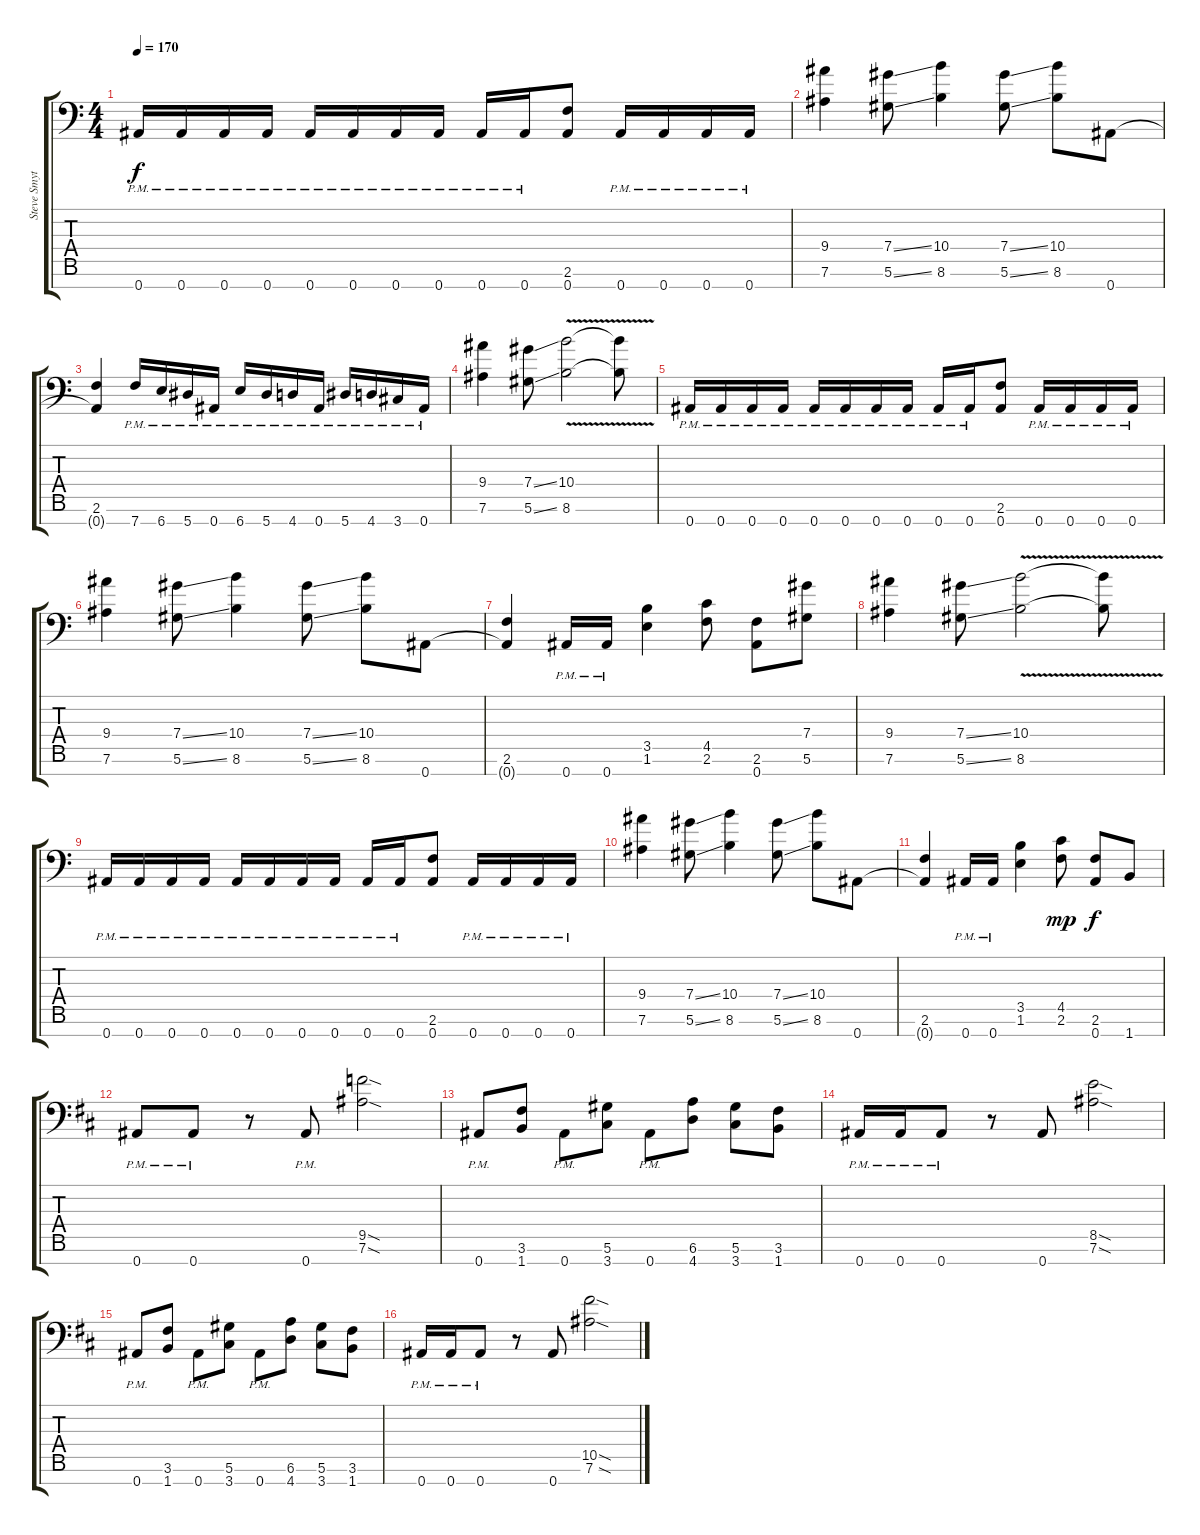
\track ("Steve Smyth Rhythm" "Steve Smyt") {instrument distortionguitar}
\staff {score tabs}
\tuning (Eb4 Bb3 Gb3 Db3 Ab2 Eb2 Bb1) {hide}
\ts (4 4)
\tempo 170
\clef f4
\ks c
0.7{pm}.16{dy f} 0.7{pm}.16 0.7{pm}.16 0.7{pm}.16 0.7{pm}.16 0.7{pm}.16 0.7{pm}.16 0.7{pm}.16 0.7{pm}.16 0.7{pm}.16 (2.6 0.7).8 0.7{pm}.16 0.7{pm}.16 0.7{pm}.16 0.7{pm}.16 |
(9.4 7.6).4 (7.4{ss} 5.6{ss}).8 (10.4 8.6).4 (7.4{ss} 5.6{ss}).8 (10.4 8.6).8 0.7.8 |
(2.6 0.7{t}).4 7.7{pm}.16 6.7{pm}.16 5.7{pm}.16 0.7{pm}.16 6.7{pm}.16 5.7{pm}.16 4.7{pm}.16 0.7{pm}.16 5.7{pm}.16 4.7{pm}.16 3.7{pm}.16 0.7{pm}.16 |
(9.4 7.6).4 (7.4{ss} 5.6{ss}).8 (10.4{v} 8.6{v}).2 (10.4{t} 8.6{t}).8 |
0.7{pm}.16 0.7{pm}.16 0.7{pm}.16 0.7{pm}.16 0.7{pm}.16 0.7{pm}.16 0.7{pm}.16 0.7{pm}.16 0.7{pm}.16 0.7{pm}.16 (2.6 0.7).8 0.7{pm}.16 0.7{pm}.16 0.7{pm}.16 0.7{pm}.16 |
(9.4 7.6).4 (7.4{ss} 5.6{ss}).8 (10.4 8.6).4 (7.4{ss} 5.6{ss}).8 (10.4 8.6).8 0.7.8 |
(2.6 0.7{t}).4 0.7{pm}.16 0.7{pm}.16 (3.5 1.6).4 (4.5 2.6).8 (2.6 0.7).8 (7.4 5.6).8 |
(9.4 7.6).4 (7.4{ss} 5.6{ss}).8 (10.4{v} 8.6{v}).2 (10.4{t} 8.6{t}).8 |
0.7{pm}.16 0.7{pm}.16 0.7{pm}.16 0.7{pm}.16 0.7{pm}.16 0.7{pm}.16 0.7{pm}.16 0.7{pm}.16 0.7{pm}.16 0.7{pm}.16 (2.6 0.7).8 0.7{pm}.16 0.7{pm}.16 0.7{pm}.16 0.7{pm}.16 |
(9.4 7.6).4 (7.4{ss} 5.6{ss}).8 (10.4 8.6).4 (7.4{ss} 5.6{ss}).8 (10.4 8.6).8 0.7.8 |
(2.6 0.7{t}).4 0.7{pm}.16 0.7{pm}.16 (3.5 1.6).4 (4.5 2.6).8{dy mp} (2.6 0.7).8{dy f} 1.7.8 |
\ks d
0.7{pm}.8 0.7{pm}.8 r.8 0.7{pm}.8 (9.5{sod} 7.6{sod}).2 |
0.7{pm}.8 (3.6 1.7).8 0.7{pm}.8 (5.6 3.7).8 0.7{pm}.8 (6.6 4.7).8 (5.6 3.7).8 (3.6 1.7).8 |
0.7{pm}.16 0.7{pm}.16 0.7{pm}.8 r.8 0.7.8 (8.5{sod} 7.6{sod}).2 |
0.7{pm}.8 (3.6 1.7).8 0.7{pm}.8 (5.6 3.7).8 0.7{pm}.8 (6.6 4.7).8 (5.6 3.7).8 (3.6 1.7).8 |
0.7{pm}.16 0.7{pm}.16 0.7{pm}.8 r.8 0.7.8 (10.5{sod} 7.6{sod}).2
